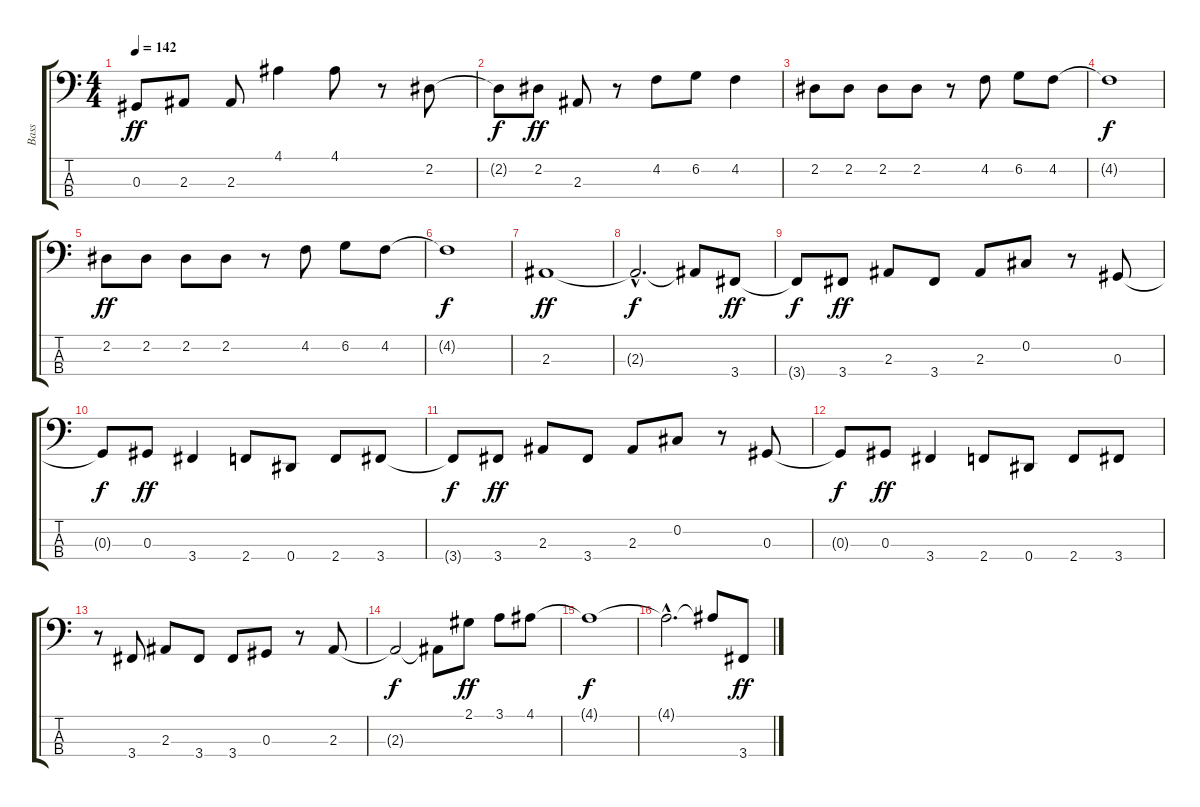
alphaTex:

\track ("Bass" "Bass") {instrument electricbasspick}
\staff {score tabs}
\tuning (Gb2 Db2 Ab1 Eb1) {hide}
\ts (4 4)
\tempo 142
\clef f4
\ks c
0.3.8{dy ff} 2.3.8 2.3.8 4.1.4 4.1.8 r.8 2.2.8 |
2.2{t}.8{dy f} 2.2.8{dy ff} 2.3.8 r.8 4.2.8 6.2.8 4.2.4 |
2.2.8 2.2.8 2.2.8 2.2.8 r.8 4.2.8 6.2.8 4.2.8 |
4.2{t}.1{dy f} |
2.2.8{dy ff} 2.2.8 2.2.8 2.2.8 r.8 4.2.8 6.2.8 4.2.8 |
4.2{t}.1{dy f} |
2.3.1{dy ff} |
2.3{hac t}.2{d dy f} 2.3{t}.8 3.4.8{dy ff} |
3.4{t}.8{dy f} 3.4.8{dy ff} 2.3.8 3.4.8 2.3.8 0.2.8 r.8 0.3.8 |
0.3{t}.8{dy f} 0.3.8{dy ff} 3.4.4 2.4.8 0.4.8 2.4.8 3.4.8 |
3.4{t}.8{dy f} 3.4.8{dy ff} 2.3.8 3.4.8 2.3.8 0.2.8 r.8 0.3.8 |
0.3{t}.8{dy f} 0.3.8{dy ff} 3.4.4 2.4.8 0.4.8 2.4.8 3.4.8 |
r.8 3.4.8 2.3.8 3.4.8 3.4.8 0.3.8 r.8 2.3.8 |
2.3{t}.2{dy f} 2.3{t}.8 2.1.8{dy ff} 3.1.8 4.1.8 |
4.1{t}.1{dy f} |
4.1{hac t}.2{d} 4.1{t}.8 3.4.8{dy ff}
